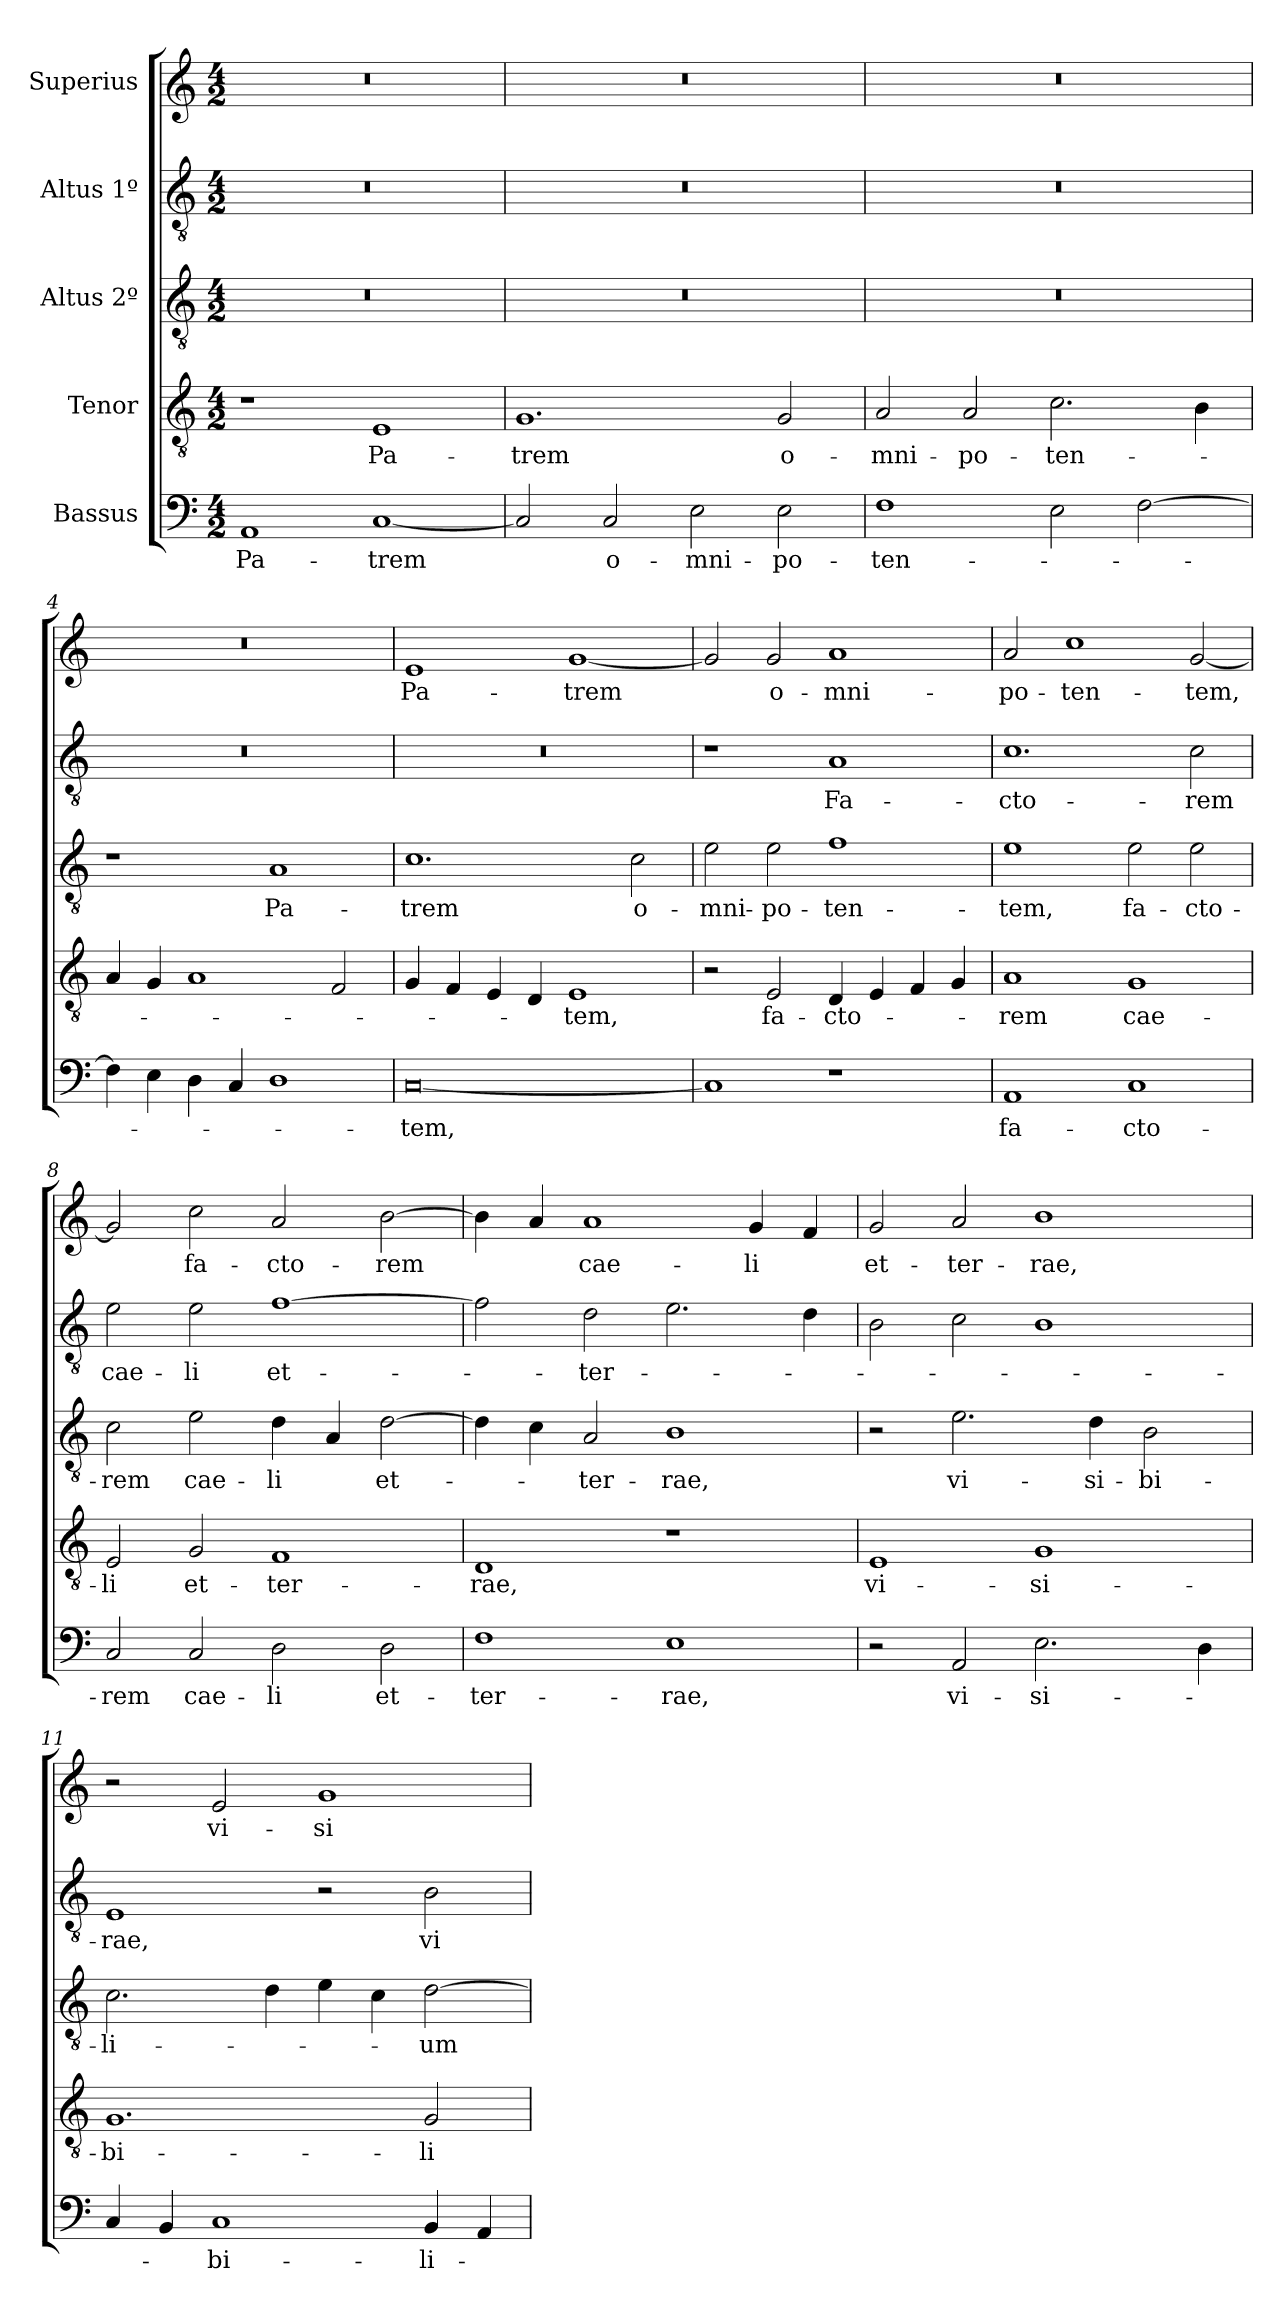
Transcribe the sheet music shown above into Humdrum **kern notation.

**kern	**text	**kern	**text	**kern	**text	**kern	**text	**kern	**text
*part5	*part5	*part4	*part4	*part3	*part3	*part2	*part2	*part1	*part1
*staff5	*staff5	*staff4	*staff4	*staff3	*staff3	*staff2	*staff2	*staff1	*staff1
*I"Bassus	*	*I"Tenor	*	*I"Altus 2º	*	*I"Altus 1º	*	*I"Superius	*
*clefF4	*	*clefGv2	*	*clefGv2	*	*clefGv2	*	*clefG2	*
*k[]	*	*k[]	*	*k[]	*	*k[]	*	*k[]	*
*M4/2	*	*M4/2	*	*M4/2	*	*M4/2	*	*M4/2	*
=1	=1	=1	=1	=1	=1	=1	=1	=1	=1
1AA/	Pa-	1r	.	0r	.	0r	.	0r	.
[1C/	-trem	1E/	Pa-	.	.	.	.	.	.
=2	=2	=2	=2	=2	=2	=2	=2	=2	=2
2C/]	.	1.G/	-trem	0r	.	0r	.	0r	.
2C/	o-	.	.	.	.	.	.	.	.
2E\	-mni-	.	.	.	.	.	.	.	.
2E\	-po-	2G/	o-	.	.	.	.	.	.
=3	=3	=3	=3	=3	=3	=3	=3	=3	=3
1F\	-ten-	2A/	-mni-	0r	.	0r	.	0r	.
.	.	2A/	-po-	.	.	.	.	.	.
2E\	.	2.c\	-ten-	.	.	.	.	.	.
[2F\	.	.	.	.	.	.	.	.	.
.	.	4B\	.	.	.	.	.	.	.
=4	=4	=4	=4	=4	=4	=4	=4	=4	=4
4F\]	.	4A/	.	1r	.	0r	.	0r	.
4E\	.	4G/	.	.	.	.	.	.	.
4D\	.	1A/	.	.	.	.	.	.	.
4C/	.	.	.	.	.	.	.	.	.
1D\	.	.	.	1A/	Pa-	.	.	.	.
.	.	2F/	.	.	.	.	.	.	.
=5	=5	=5	=5	=5	=5	=5	=5	=5	=5
[0C/	-tem,	4G/	.	1.c\	-trem	0r	.	1e/	Pa-
.	.	4F/	.	.	.	.	.	.	.
.	.	4E/	.	.	.	.	.	.	.
.	.	4D/	.	.	.	.	.	.	.
.	.	1E/	-tem,	.	.	.	.	[1g/	-trem
.	.	.	.	2c\	o-	.	.	.	.
=6	=6	=6	=6	=6	=6	=6	=6	=6	=6
1C/]	.	2r	.	2e\	-mni-	1r	.	2g/]	.
.	.	2E/	fa-	2e\	-po-	.	.	2g/	o-
1r	.	4D/	-cto-	1f\	-ten-	1A/	Fa-	1a/	-mni-
.	.	4E/	.	.	.	.	.	.	.
.	.	4F/	.	.	.	.	.	.	.
.	.	4G/	.	.	.	.	.	.	.
=7	=7	=7	=7	=7	=7	=7	=7	=7	=7
1AA/	fa-	1A/	-rem	1e\	-tem,	1.c\	-cto-	2a/	-po-
.	.	.	.	.	.	.	.	1cc\	-ten-
1C/	-cto-	1G/	cae-	2e\	fa-	.	.	.	.
.	.	.	.	2e\	-cto-	2c\	-rem	[2g/	-tem,
=8	=8	=8	=8	=8	=8	=8	=8	=8	=8
2C/	-rem	2E/	-li	2c\	-rem	2e\	cae-	2g/]	.
2C/	cae-	2G/	et-	2e\	cae-	2e\	-li	2cc\	fa-
2D\	-li	1F/	ter-	4d\	-li	[1f\	et-	2a/	-cto-
.	.	.	.	4A/	.	.	.	.	.
2D\	et-	.	.	[2d\	et-	.	.	[2b\	-rem
=9	=9	=9	=9	=9	=9	=9	=9	=9	=9
1F\	ter-	1D/	-rae,	4d\]	.	2f\]	.	4b\]	.
.	.	.	.	4c\	.	.	.	4a/	.
.	.	.	.	2A/	ter-	2d\	ter-	1a/	cae-
1E\	-rae,	1r	.	1B\	-rae,	2.e\	.	.	.
.	.	.	.	.	.	.	.	4g/	-li
.	.	.	.	.	.	4d\	.	4f/	.
=10	=10	=10	=10	=10	=10	=10	=10	=10	=10
2r	.	1E/	vi-	2r	.	2B\	.	2g/	et-
2AA/	vi-	.	.	2.e\	vi-	2c\	.	2a/	ter-
2.E\	-si-	1G/	-si-	.	.	1B\	.	1b\	-rae,
.	.	.	.	4d\	-si-	.	.	.	.
.	.	.	.	2B\	-bi-	.	.	.	.
4D\	.	.	.	.	.	.	.	.	.
=11	=11	=11	=11	=11	=11	=11	=11	=11	=11
4C/	.	1.G/	-bi-	2.c\	-li-	1E/	-rae,	2r	.
4BB/	.	.	.	.	.	.	.	.	.
1C/	-bi-	.	.	.	.	.	.	2e/	vi-
.	.	.	.	4d\	.	.	.	.	.
.	.	.	.	4e\	.	2r	.	1g/	-si-
.	.	.	.	4c\	.	.	.	.	.
4BB/	-li-	2G/	-li-	[2d\	-um	2B\	vi-	.	.
4AA/	.	.	.	.	.	.	.	.	.
=	=	=	=	=	=	=	=	=	=
*-	*-	*-	*-	*-	*-	*-	*-	*-	*-
